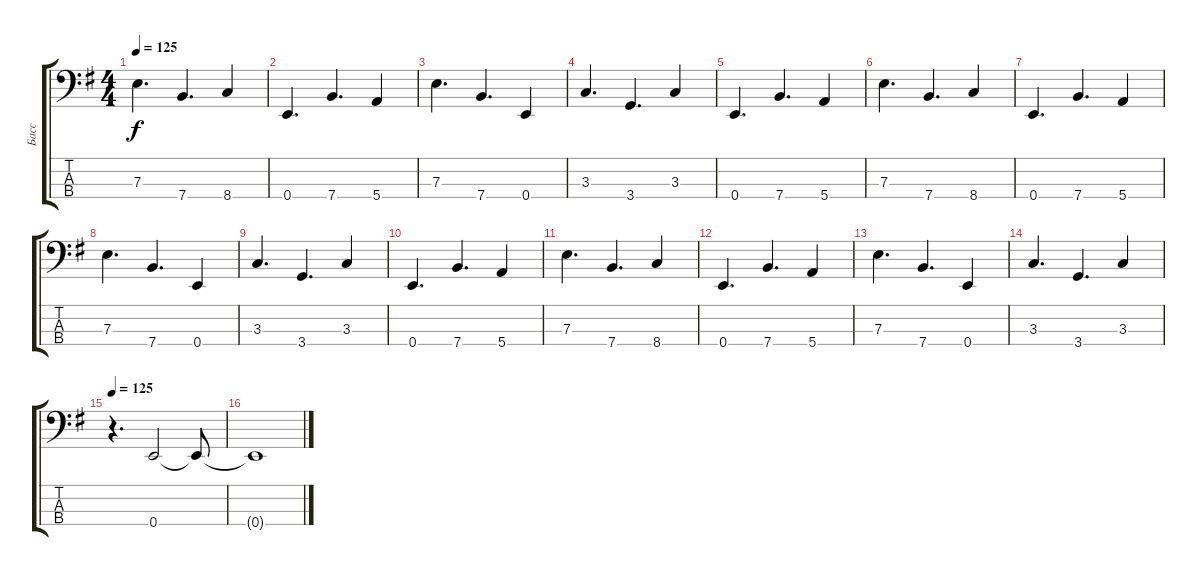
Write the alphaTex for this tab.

\track ("Басс" "Басс") {instrument electricbassfinger}
\staff {score tabs}
\tuning (G2 D2 A1 E1) {hide}
\ts (4 4)
\tempo 125
\clef f4
\ks eminor
7.3.4{d dy f} 7.4.4{d} 8.4.4 |
0.4.4{d} 7.4.4{d} 5.4.4 |
7.3.4{d} 7.4.4{d} 0.4.4 |
3.3.4{d} 3.4.4{d} 3.3.4 |
0.4.4{d} 7.4.4{d} 5.4.4 |
7.3.4{d} 7.4.4{d} 8.4.4 |
0.4.4{d} 7.4.4{d} 5.4.4 |
7.3.4{d} 7.4.4{d} 0.4.4 |
3.3.4{d} 3.4.4{d} 3.3.4 |
0.4.4{d} 7.4.4{d} 5.4.4 |
7.3.4{d} 7.4.4{d} 8.4.4 |
0.4.4{d} 7.4.4{d} 5.4.4 |
7.3.4{d} 7.4.4{d} 0.4.4 |
3.3.4{d} 3.4.4{d} 3.3.4 |
\tempo 125
r.4{d} 0.4.2 0.4{t}.8 |
0.4{t}.1
